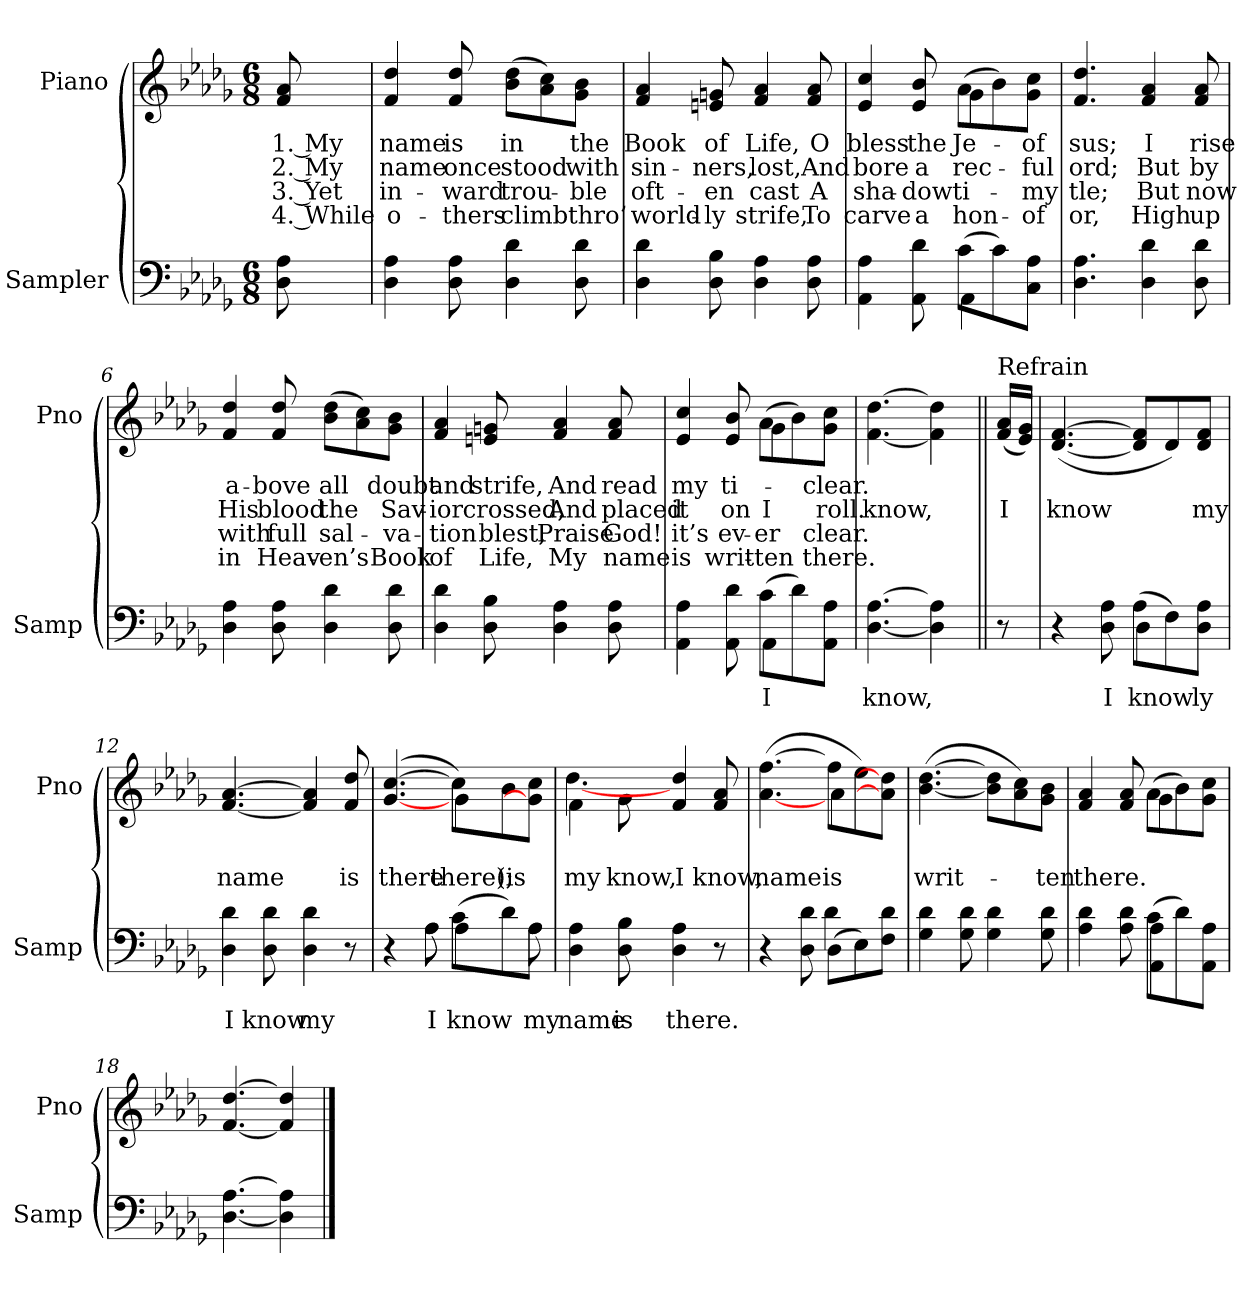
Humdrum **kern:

**kern	**text	**kern	**text	**text	**text	**text
*part2	*part2	*part1	*part1	*part1	*part1	*part1
*staff2	*staff2	*staff1	*staff1	*staff1	*staff1	*staff1
*I"Sampler	*	*I"Piano	*	*	*	*
*I'Samp	*	*I'Pno	*	*	*	*
*clefF4	*	*clefG2	*	*	*	*
*k[b-e-a-d-g-]	*	*k[b-e-a-d-g-]	*	*	*	*
*D-:	*	*D-:	*	*	*	*
*M6/8	*	*M6/8	*	*	*	*
=1	=1	=1	=1	=1	=1	=1
8D- 8A-	.	8f 8a-	1. My	2. My	3. Yet	4. While
=2	=2	=2	=2	=2	=2	=2
4D- 4A-	.	4f 4dd-	name	name	in-	o-
8D- 8A-	.	8f 8dd-	is	once	-ward	-thers
4D- 4d-	.	(8b-\ 8dd-\L	in	stood	trou-	climb
.	.	8a-\ 8cc\)	.	.	.	.
8D- 8d-	.	8g-\ 8b-\J	the	with	-ble	thro’
=3	=3	=3	=3	=3	=3	=3
4D- 4d-	.	4f 4a-	Book	sin-	oft-	world-
8D- 8B-	.	8en 8gn	of	-ners,	-en	-ly
4D- 4A-	.	4f 4a-	Life,	lost,	cast	strife,
8D- 8A-	.	8f 8a-	O	And	A	To
=4	=4	=4	=4	=4	=4	=4
*^	*	*^	*	*	*	*
4AA- 4A-	4.ryy	.	4e- 4cc	4.ryy	bless	bore	sha-	carve
8AA- 8d-	.	.	8e- 8b-	.	the	a	-dow	a
(8c\L	4AA-	.	(8a-\L	4g-	Je-	rec-	ti-	hon-
8c\)	.	.	8b-\)	.	.	.	.	.
8C\ 8A-\J	8ryy	.	8g-\ 8cc\J	8ryy	of	-ful	my	of
*v	*v	*	*	*	*	*	*	*
*	*	*v	*v	*	*	*	*
=5	=5	=5	=5	=5	=5	=5
4.D- 4.A-	.	4.f 4.dd-	-sus;	-ord;	-tle;	-or,
4D- 4d-	.	4f 4a-	I	But	But	High
8D- 8d-	.	8f 8a-	rise	by	now	up
=6	=6	=6	=6	=6	=6	=6
4D- 4A-	.	4f 4dd-	a-	His	with	in
8D- 8A-	.	8f 8dd-	-bove	blood	full	Heav-
4D- 4d-	.	(8b-\ 8dd-\L	all	the	sal-	-en’s
.	.	8a-\ 8cc\)	.	.	.	.
8D- 8d-	.	8g-\ 8b-\J	doubt	Sav-	-va-	Book
=7	=7	=7	=7	=7	=7	=7
4D- 4d-	.	4f 4a-	and	-ior	-tion	of
8D- 8B-	.	8en 8gn	strife,	crossed,	blest,	Life,
4D- 4A-	.	4f 4a-	And	And	Praise	My
8D- 8A-	.	8f 8a-	read	placed	God!	name
=8	=8	=8	=8	=8	=8	=8
*^	*	*^	*	*	*	*
4AA- 4A-	4.ryy	.	4e- 4cc	4.ryy	my	it	it’s	is
8AA- 8d-	.	.	8e- 8b-	.	ti-	on	ev-	writ-
(8c\L	4AA-	I	(8a-\L	4g-	.	I	-er	-ten
8d-\)	.	.	8b-\)	.	.	.	.	.
8AA-\ 8A-\J	8ryy	.	8g-\ 8cc\J	8ryy	clear.	roll.	clear.	there.
*v	*v	*	*	*	*	*	*	*
*	*	*v	*v	*	*	*	*
=9	=9	=9	=9	=9	=9	=9
[4.D- [4.A-	know,	[4.f\ [4.dd-\	.	know,	.	.
4D-] 4A-]	.	4f\] 4dd-\]	.	.	.	.
=10||	=10||	=10||	=10||	=10||	=10||	=10||
!	!	!LO:TX:t=Refrain	!	!	!	!
8r	.	(16f/ 16a-/LL	.	I	.	.
.	.	16e-/ 16g-/JJ)	.	.	.	.
=11	=11	=11	=11	=11	=11	=11
*^	*	*	*	*	*	*
4r	4.ryy	.	([4.d- [4.f	.	know	.	.
8D- 8A-	.	I	.	.	.	.	.
(8A-\L	4D-	know	8d-]/ 8f]/L	.	.	.	.
8F\)	.	.	8d-/)	.	.	.	.
8D-\ 8A-\J	8ryy	-ly	8d-/ 8f/J	.	my	.	.
*v	*v	*	*	*	*	*	*
=12	=12	=12	=12	=12	=12	=12
4D- 4d-	I	[4.f [4.a-	.	name	.	.
8D- 8d-	know	.	.	.	.	.
4D- 4d-	my	4f] 4a-]	.	.	.	.
8r	.	8f 8dd-	.	is	.	.
=13	=13	=13	=13	=13	=13	=13
*^	*	*^	*	*	*	*
4r	4ryy	.	([4.g- [4.cc	4.ryy	.	there	.	.
8A-\	8A-	I	.	.	.	.	.	.
(8c\L	4A-	know	8cc\L])	4g-	.	there);	.	.
8d-\)	.	.	8b-\	.	.	(is	.	.
8A-\J	8A-	my	8g-]\ 8cc\J	8ryy	.	.	.	.
*v	*v	*	*	*	*	*	*	*
=14	=14	=14	=14	=14	=14	=14	=14
4D- 4A-	name	4f\	[4.dd-	.	my	.	.
8D- 8B-	is	8g-\	.	.	know,	.	.
4D- 4A-	there.	4f 4dd-	4.ryy	.	I	.	.
8r	.	8f 8a-	.	.	know,	.	.
=15	=15	=15	=15	=15	=15	=15	=15
*^	*	*	*	*	*	*	*
4r	4.ryy	.	([4.a- [4.ff	4.ryy	.	name	.	.
8D- 8d-	.	.	.	.	.	.	.	.
(8D-\L	4d-	.	8ff\L]	4a-	.	is	.	.
8E-\)	.	.	8ee-\)	.	.	.	.	.
8F\ 8d-\J	8ryy	.	8a-]\ 8dd-]\J	8ryy	.	.	.	.
*v	*v	*	*	*	*	*	*	*
*	*	*v	*v	*	*	*	*
=16	=16	=16	=16	=16	=16	=16
4G- 4d-	.	([4.b- [4.dd-	.	writ-	.	.
8G- 8d-	.	.	.	.	.	.
4G- 4d-	.	8b-]\ 8dd-]\L	.	.	.	.
.	.	8a-\ 8cc\)	.	.	.	.
8G- 8d-	.	8g-\ 8b-\J	.	-ten	.	.
=17	=17	=17	=17	=17	=17	=17
*^	*	*^	*	*	*	*
4A- 4d-	4.ryy	.	4f 4a-	4.ryy	.	there.	.	.
8A- 8d-	.	.	8f 8a-	.	.	.	.	.
(8c\L	4AA- 4A-	.	(8a-\L	4g-	.	.	.	.
8d-\)	.	.	8b-\)	.	.	.	.	.
8AA-\ 8A-\J	8ryy	.	8g-\ 8cc\J	8ryy	.	.	.	.
*v	*v	*	*	*	*	*	*	*
*	*	*v	*v	*	*	*	*
=18	=18	=18	=18	=18	=18	=18
[4.D- [4.A-	.	[4.f [4.dd-	.	.	.	.
4D-] 4A-]	.	4f] 4dd-]	.	.	.	.
==	==	==	==	==	==	==
*-	*-	*-	*-	*-	*-	*-
